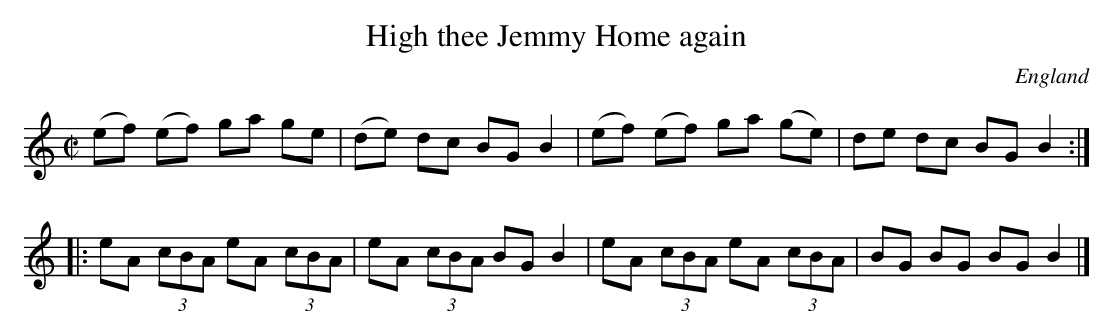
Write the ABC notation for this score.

X:1
T:High thee Jemmy Home again
L:1/8
M:C|
O:England
K:C major
(ef) (ef) ga ge | (de) dc BG B2 | (ef) (ef) ga (ge) | de dc BG B2 :: !\
eA (3cBA eA (3cBA | eA (3cBA BG B2 |\
eA (3cBA eA (3cBA | BG BG BG B2 |]
